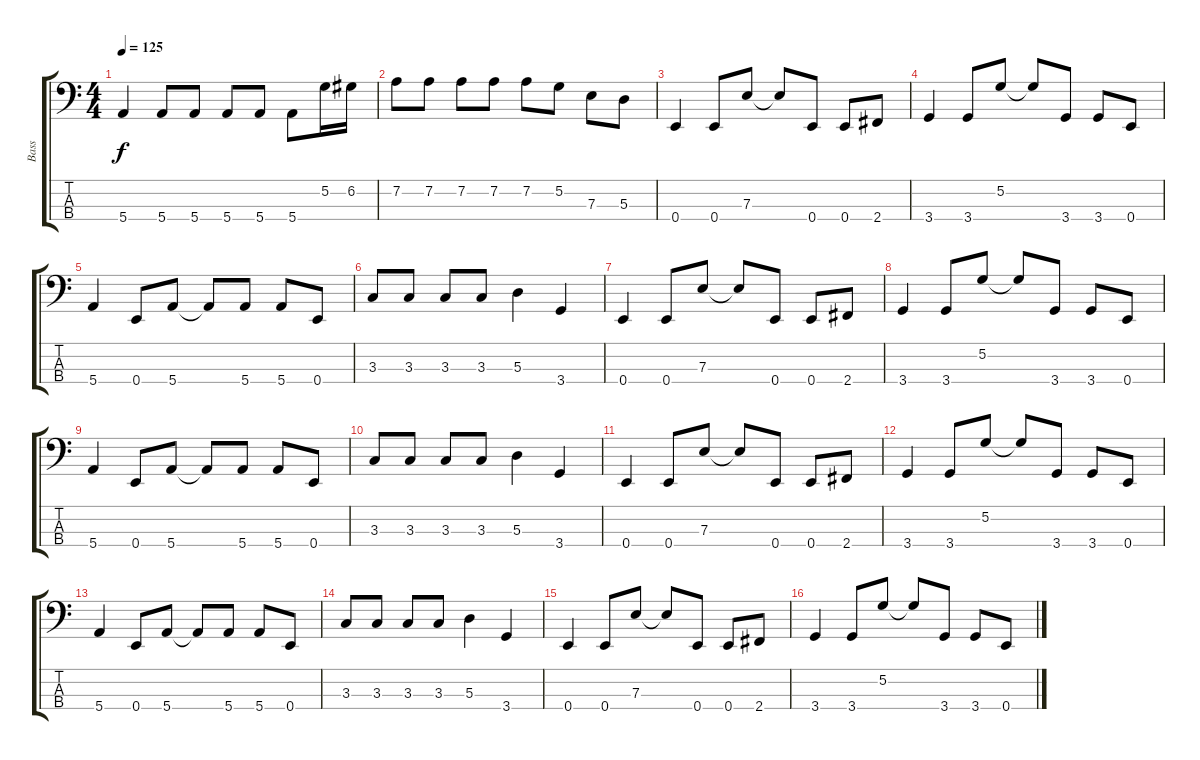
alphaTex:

\track ("Bass" "Bass") {instrument electricbasspick}
\staff {score tabs}
\tuning (G2 D2 A1 E1) {hide}
\ts (4 4)
\tempo 125
\clef f4
\ks c
5.4.4{dy f} 5.4.8 5.4.8 5.4.8 5.4.8 5.4.8 5.2.16 6.2.16 |
7.2.8 7.2.8 7.2.8 7.2.8 7.2.8 5.2.8 7.3.8 5.3.8 |
0.4.4 0.4.8 7.3.8 7.3{t}.8 0.4.8 0.4.8 2.4.8 |
3.4.4 3.4.8 5.2.8 5.2{t}.8 3.4.8 3.4.8 0.4.8 |
5.4.4 0.4.8 5.4.8 5.4{t}.8 5.4.8 5.4.8 0.4.8 |
3.3.8 3.3.8 3.3.8 3.3.8 5.3.4 3.4.4 |
0.4.4 0.4.8 7.3.8 7.3{t}.8 0.4.8 0.4.8 2.4.8 |
3.4.4 3.4.8 5.2.8 5.2{t}.8 3.4.8 3.4.8 0.4.8 |
5.4.4 0.4.8 5.4.8 5.4{t}.8 5.4.8 5.4.8 0.4.8 |
3.3.8 3.3.8 3.3.8 3.3.8 5.3.4 3.4.4 |
0.4.4 0.4.8 7.3.8 7.3{t}.8 0.4.8 0.4.8 2.4.8 |
3.4.4 3.4.8 5.2.8 5.2{t}.8 3.4.8 3.4.8 0.4.8 |
5.4.4 0.4.8 5.4.8 5.4{t}.8 5.4.8 5.4.8 0.4.8 |
3.3.8 3.3.8 3.3.8 3.3.8 5.3.4 3.4.4 |
0.4.4 0.4.8 7.3.8 7.3{t}.8 0.4.8 0.4.8 2.4.8 |
3.4.4 3.4.8 5.2.8 5.2{t}.8 3.4.8 3.4.8 0.4.8
